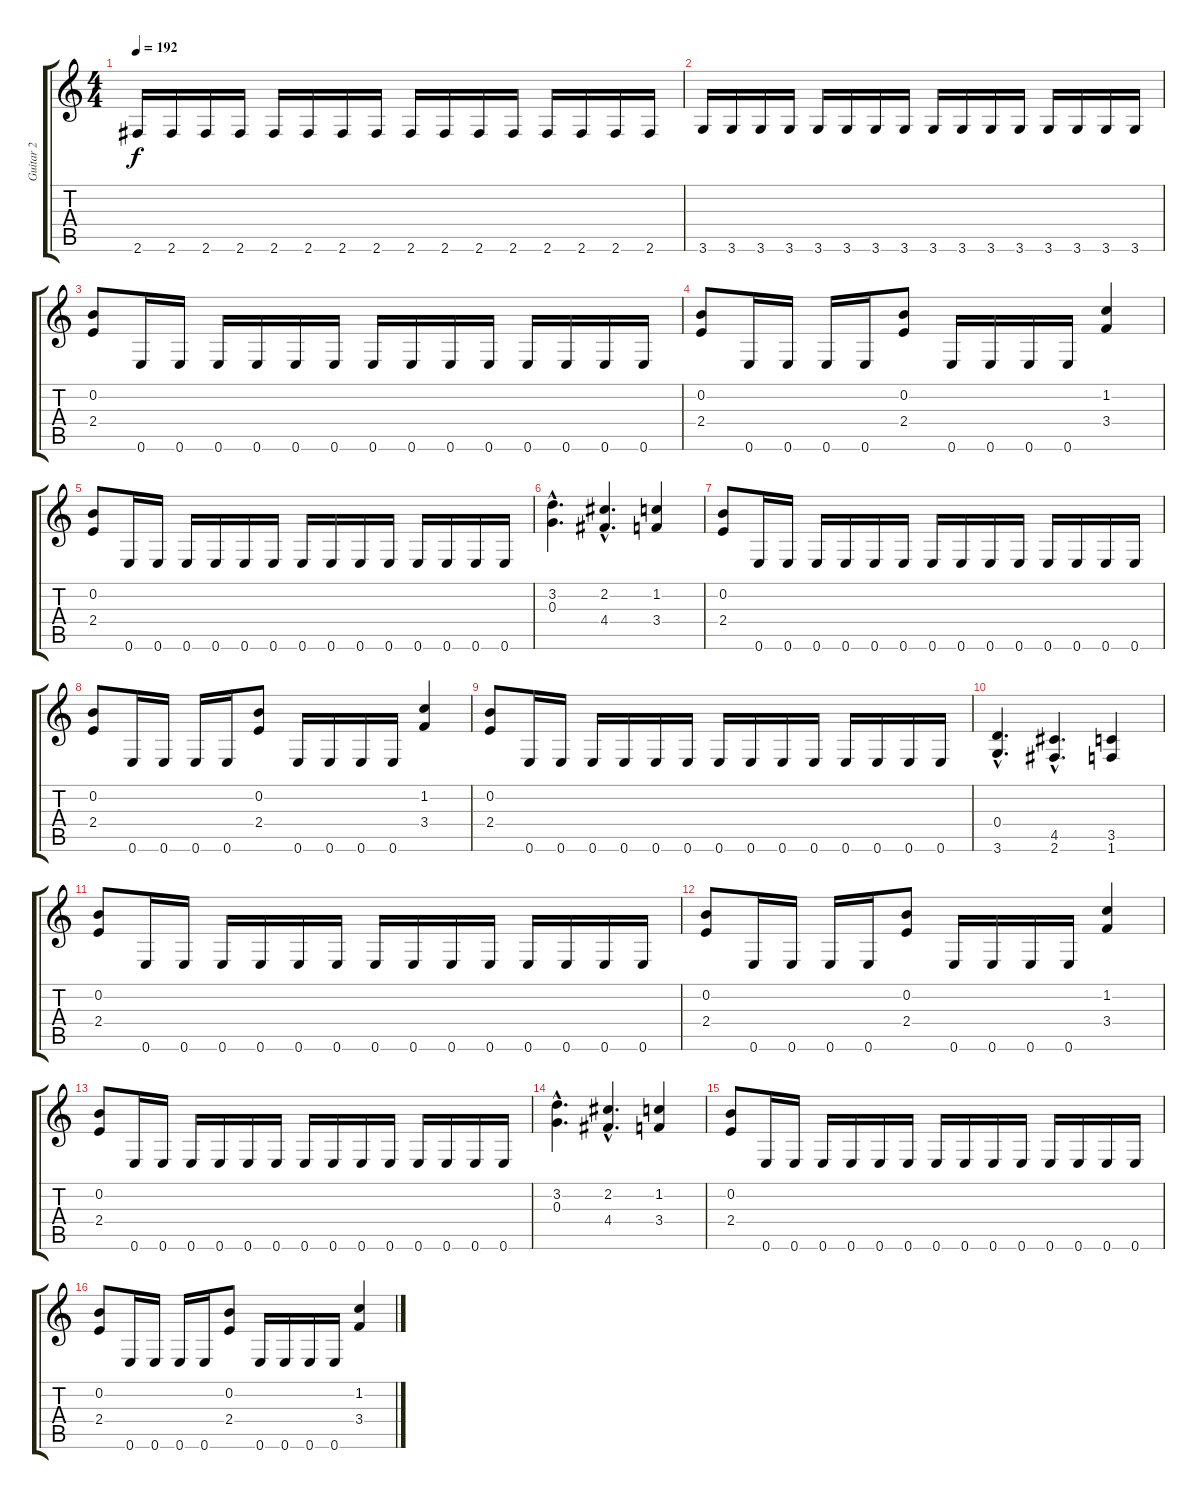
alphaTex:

\track ("Guitar 2 " "Guitar 2 ") {instrument distortionguitar}
\staff {score tabs}
\tuning (E4 B3 G3 D3 A2 E2) {hide}
\ts (4 4)
\tempo 192
\clef g2
\ks c
2.6.16{dy f} 2.6.16 2.6.16 2.6.16 2.6.16 2.6.16 2.6.16 2.6.16 2.6.16 2.6.16 2.6.16 2.6.16 2.6.16 2.6.16 2.6.16 2.6.16 |
3.6.16 3.6.16 3.6.16 3.6.16 3.6.16 3.6.16 3.6.16 3.6.16 3.6.16 3.6.16 3.6.16 3.6.16 3.6.16 3.6.16 3.6.16 3.6.16 |
(0.2 2.4).8 0.6.16 0.6.16 0.6.16 0.6.16 0.6.16 0.6.16 0.6.16 0.6.16 0.6.16 0.6.16 0.6.16 0.6.16 0.6.16 0.6.16 |
(0.2 2.4).8 0.6.16 0.6.16 0.6.16 0.6.16 (0.2 2.4).8 0.6.16 0.6.16 0.6.16 0.6.16 (1.2 3.4).4 |
(0.2 2.4).8 0.6.16 0.6.16 0.6.16 0.6.16 0.6.16 0.6.16 0.6.16 0.6.16 0.6.16 0.6.16 0.6.16 0.6.16 0.6.16 0.6.16 |
(3.2{hac} 0.3{hac}).4{d} (2.2{hac} 4.4{hac}).4{d} (1.2 3.4).4 |
(0.2 2.4).8 0.6.16 0.6.16 0.6.16 0.6.16 0.6.16 0.6.16 0.6.16 0.6.16 0.6.16 0.6.16 0.6.16 0.6.16 0.6.16 0.6.16 |
(0.2 2.4).8 0.6.16 0.6.16 0.6.16 0.6.16 (0.2 2.4).8 0.6.16 0.6.16 0.6.16 0.6.16 (1.2 3.4).4 |
(0.2 2.4).8 0.6.16 0.6.16 0.6.16 0.6.16 0.6.16 0.6.16 0.6.16 0.6.16 0.6.16 0.6.16 0.6.16 0.6.16 0.6.16 0.6.16 |
(0.4{hac} 3.6{hac}).4{d} (4.5{hac} 2.6{hac}).4{d} (3.5 1.6).4 |
(0.2 2.4).8 0.6.16 0.6.16 0.6.16 0.6.16 0.6.16 0.6.16 0.6.16 0.6.16 0.6.16 0.6.16 0.6.16 0.6.16 0.6.16 0.6.16 |
(0.2 2.4).8 0.6.16 0.6.16 0.6.16 0.6.16 (0.2 2.4).8 0.6.16 0.6.16 0.6.16 0.6.16 (1.2 3.4).4 |
(0.2 2.4).8 0.6.16 0.6.16 0.6.16 0.6.16 0.6.16 0.6.16 0.6.16 0.6.16 0.6.16 0.6.16 0.6.16 0.6.16 0.6.16 0.6.16 |
(3.2{hac} 0.3{hac}).4{d} (2.2{hac} 4.4{hac}).4{d} (1.2 3.4).4 |
(0.2 2.4).8 0.6.16 0.6.16 0.6.16 0.6.16 0.6.16 0.6.16 0.6.16 0.6.16 0.6.16 0.6.16 0.6.16 0.6.16 0.6.16 0.6.16 |
(0.2 2.4).8 0.6.16 0.6.16 0.6.16 0.6.16 (0.2 2.4).8 0.6.16 0.6.16 0.6.16 0.6.16 (1.2 3.4).4
